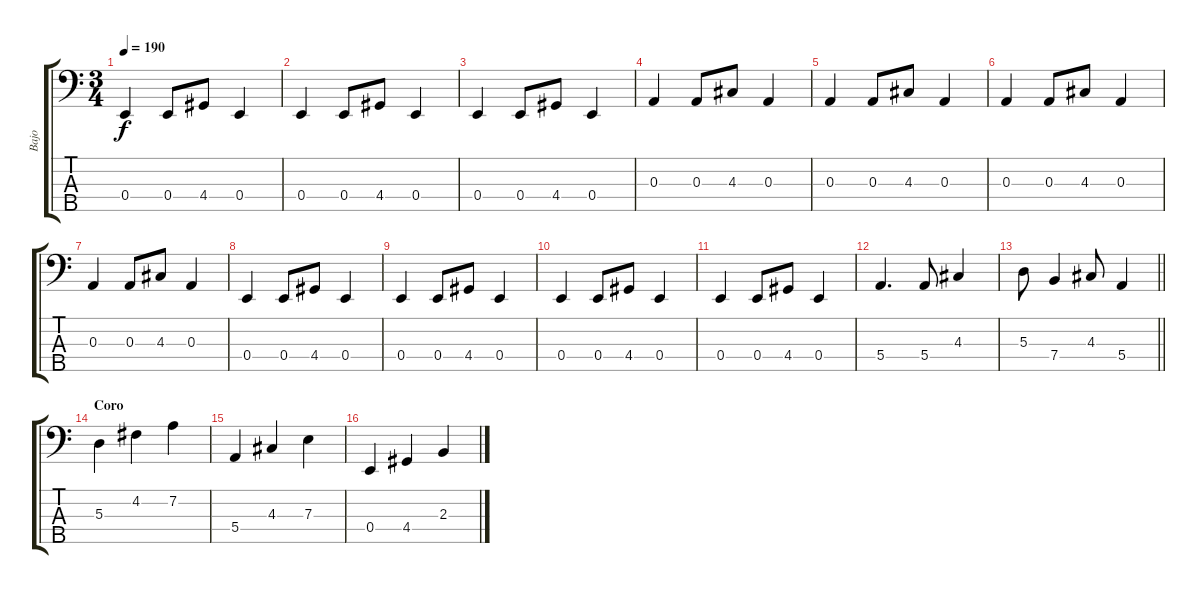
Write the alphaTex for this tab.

\track ("Bajo" "Bajo") {instrument electricbassfinger}
\staff {score tabs}
\tuning (G2 D2 A1 E1 B0) {hide}
\ts (3 4)
\tempo 190
\clef f4
\ks c
0.4.4{dy f} 0.4.8 4.4.8 0.4.4 |
0.4.4 0.4.8 4.4.8 0.4.4 |
0.4.4 0.4.8 4.4.8 0.4.4 |
0.3.4 0.3.8 4.3.8 0.3.4 |
0.3.4 0.3.8 4.3.8 0.3.4 |
0.3.4 0.3.8 4.3.8 0.3.4 |
0.3.4 0.3.8 4.3.8 0.3.4 |
0.4.4 0.4.8 4.4.8 0.4.4 |
0.4.4 0.4.8 4.4.8 0.4.4 |
0.4.4 0.4.8 4.4.8 0.4.4 |
0.4.4 0.4.8 4.4.8 0.4.4 |
5.4.4{d} 5.4.8 4.3.4 |
\barLineRight lightlight
5.3.8 7.4.4 4.3.8 5.4.4 |
\section ("" "Coro")
5.3.4 4.2.4 7.2.4 |
5.4.4 4.3.4 7.3.4 |
0.4.4 4.4.4 2.3.4
